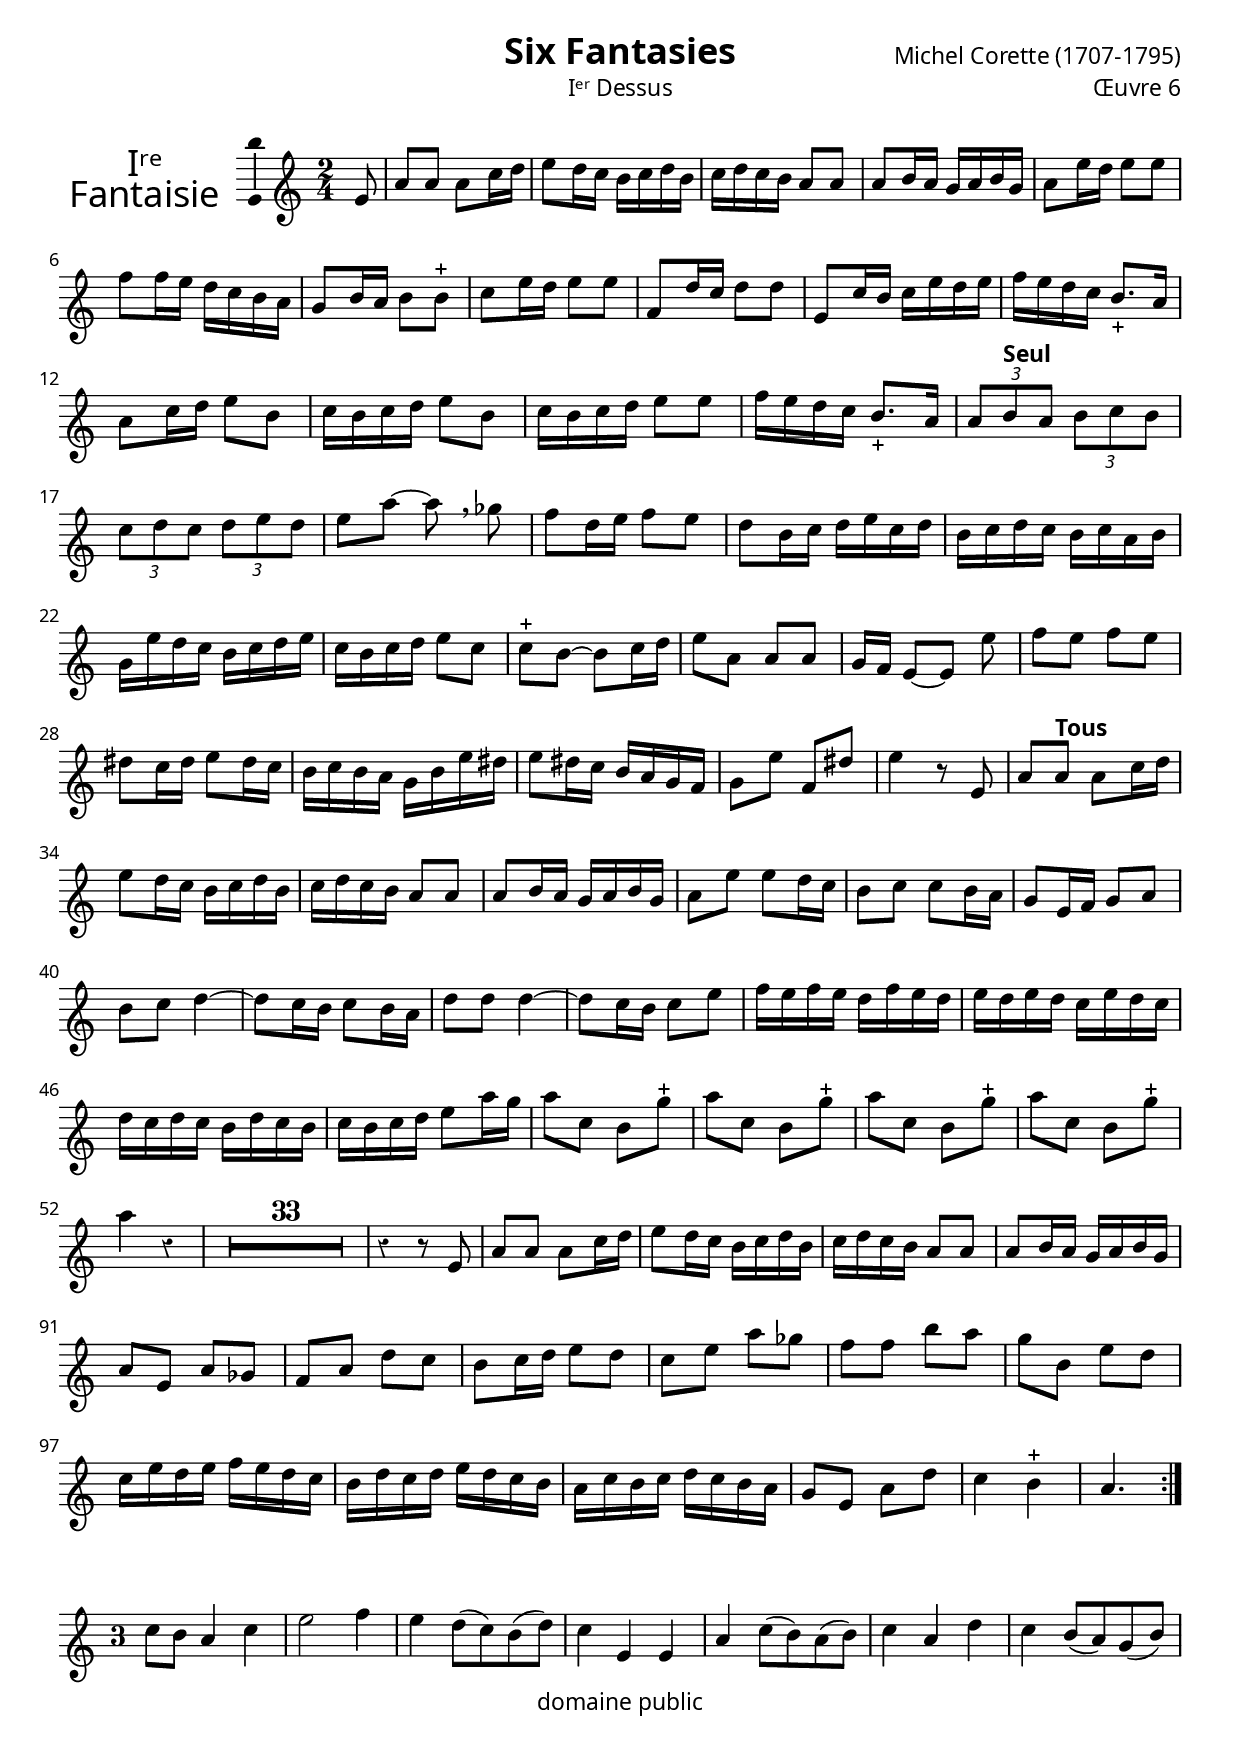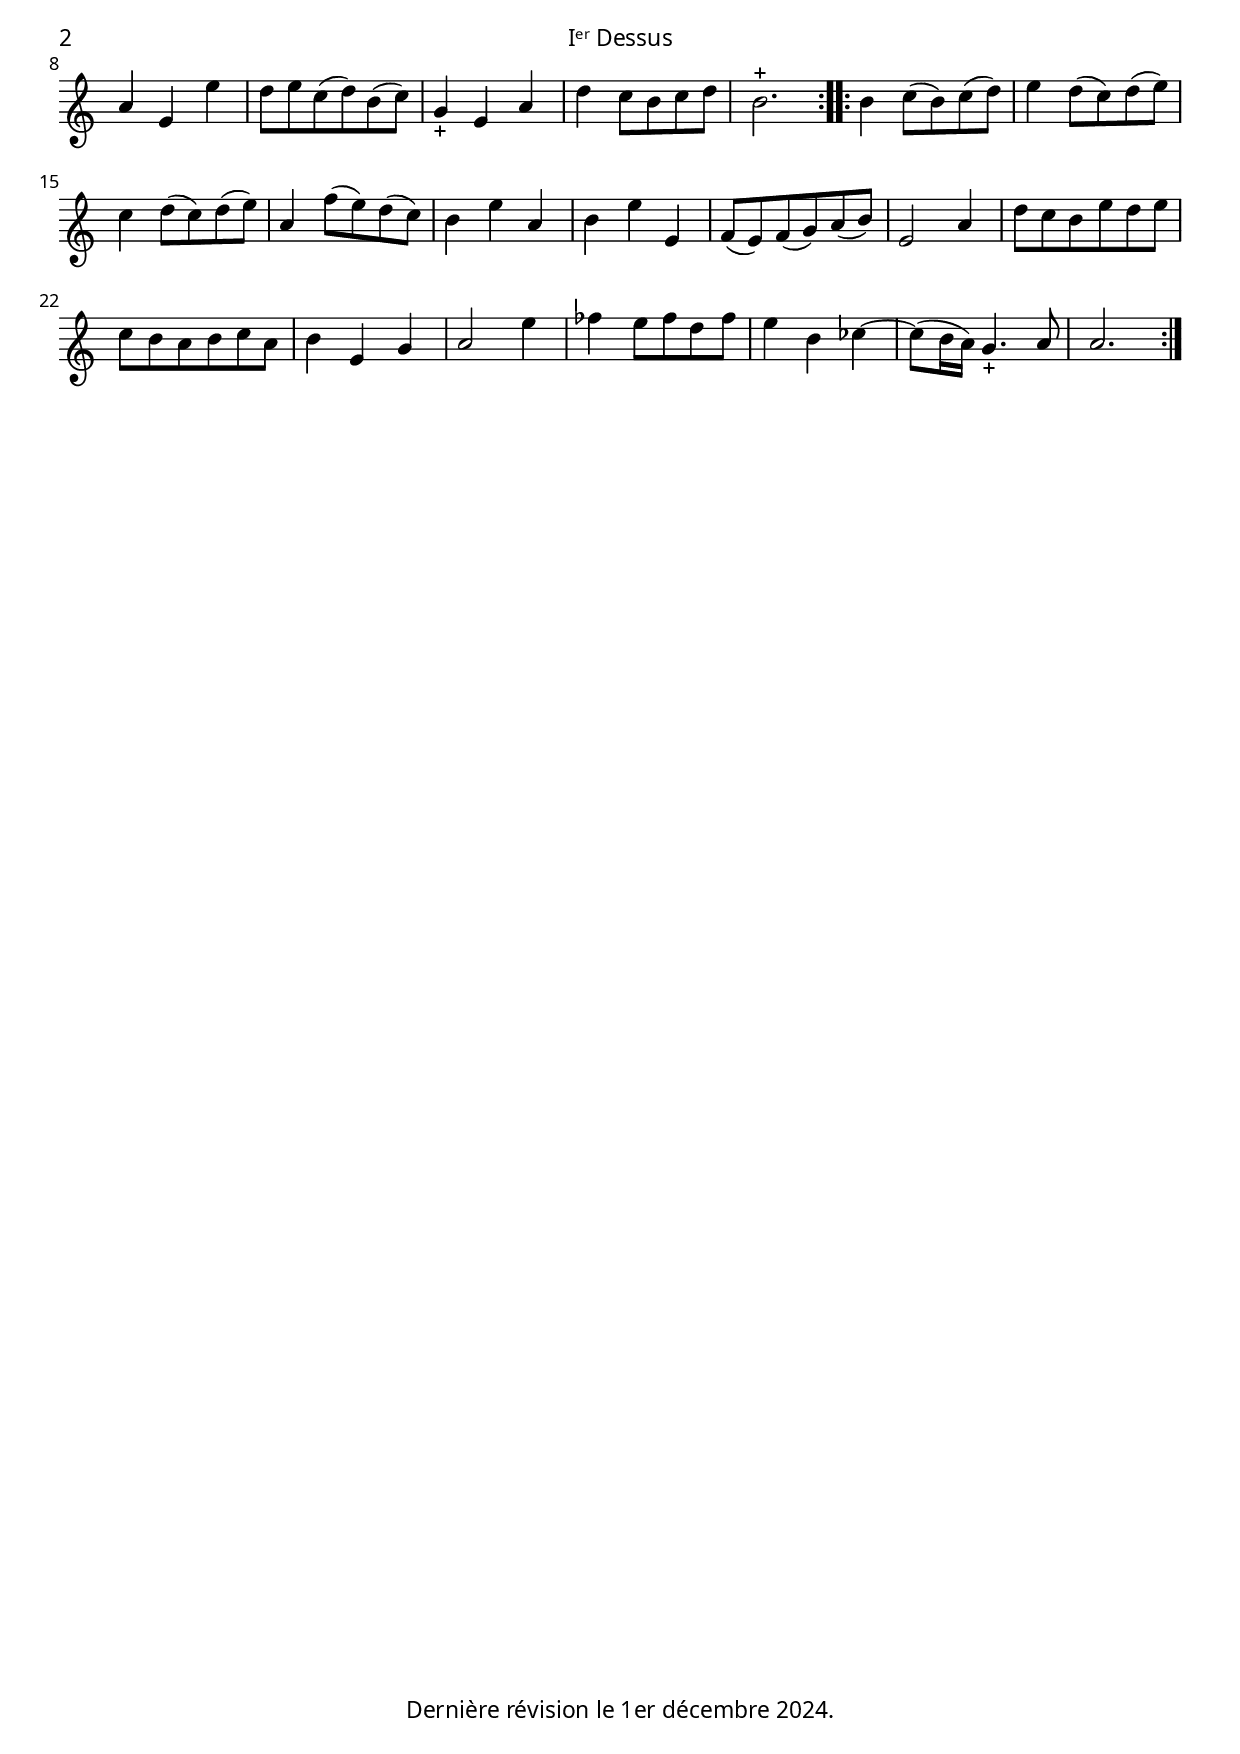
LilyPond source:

\version "2.24.1"
\include "stemside.ily"

\book {
  \bookpart {
    \include "layout.ily"
    \header {
      title = "Six Fantasies"
composer = "Michel Corette (1707-1795)"
opus = "VIᵉ Œuvre"
arranger = "mise en page par Holger Peters"
\include "../../revision_fr.ily"

      instrument = "Iᵉʳ Dessus"
    }
    \score {
  \header {
    piece = "Légèrement"

  }
  \new Staff \with {
    instrumentName = \markup {
      \center-column {
	\line {\fontsize #4 "Iʳᵉ" }
	\line { \fontsize #4 "Fantaisie"}
      }
    }
    midiInstrument = "recorder"
    \consists "Ambitus_engraver"
  } {
    << {\clef french
    {% \once \override Staff.TimeSignature.style = #'single-digit
\time 2/4
\key c \major
\override Staff.Rest.style = #'classical
\compressEmptyMeasures

\transpose c c'' {
  \repeat volta 2 {
    \partial 8 g,8                                      |
    c c c e16 f                                         |
    g8 f16 e d e f d                                    |
    e f e d c8 c                                        |
    c8 d16 c b, c d b,                                  |
    c8 g16 f g8 g                                       | \break
    a8 a16 g f e d c                                    |
    b,8 d16 c d8 d\tre                                  |
    e8 g16 f  g8 g                                      |
    a,8 f16 e f8 f                                      |
    g,8 e16 d e g f g                                   |
    a16 g f e d8.\tre c16                               |
    c8 e16 f g8 d                                       |
    e16 d e f g8 d                                      |
    e16 d e f g8 g                                      |
    a16 g f e d8.\tre c16                               |
    \times 2/3 {c8\tempo "Seul" d c} \times 2/3 {d e d} |
    \times 2/3 {e8 f e} \times 2/3 {f g f}              |
    % g8 c'4 bes8                                       |
    g8 c'8 ~ c' \breathe bes8                           |
    a8 f16 g a8 g                                       |
    f d16 e f g e f                                     |
    d e f e d  e c d                                    | \break
    b, g f e d e f g                                    |
    e d e f g8 e                                        |
    e8\tre d8 ~ d e16 f                                 |
    g8 c c c                                            |
    b,16 a, g,8 ~ [g,] g                                |
    a8 g a g                                            |
    fis e16 fis g8 fis16 e                              |
    d16 e d c b, d g fis                                |
    g8 fis16 e d c b, a,                                |
    b,8 g a, fis                                        |
    g4 r8 g,8                                           |
    c\tempo "Tous" c c e16 f                            |
    g8 f16 e d e f d                                    |
    e f e d c8 c                                        |
    c8 d16 c b, c d b,                                  |
    c8 g g f16 e                                        |
    d8 e e d16 c                                        |
    b,8 g,16 a, b,8 c                                   |
    d8 e f4 ~                                           |
    f8 e16 d e8 d16 c                                   |
    f8 f f4 ~                                           |
    f8 e16 d e8 g                                       |
    a16 g a g f a g f                                   |
    g f g f e g f e                                     |
    f e f e d f e d                                     |
    e d e f g8 c'16 b                                   |
    c'8 e d b\tre                                       |
    c'8 e d b\tre                                       |
    c'8 e d b\tre                                       |
    c'8 e d b\tre                                       |
    c'4 r4                                              |
    R2*33
    r4 r8 g,8                                           |
    c8 c c e16 f                                        |
    g8 f16 e d e f d                                    |
    e f e d c8 c                                        |
    c8 d16 c b, c d b,                                  |
    c8 g, c bes,                                        |
    a, c f e                                            |
    d e16 f g8 f                                        |
    e8 g c' bes                                         |
    a8 a d' c'                                          |
    b d g f                                             |
    e16 g f g a g f e                                   |
    d16 f e f g f e d                                   |
    c e d e f e d c                                     |
    b,8 g, c f                                          |
    e4 d\tre                                            |
    c4.


  }
}
 }
  }
>>
}
\include "layoutPremiere.ily"
\midi { }
}

    \score {
  \header {
    title = "Six Fantasies"
composer = "Michel Corette (1707-1795)"
opus = "VIᵉ Œuvre"
arranger = "mise en page par Holger Peters"
\include "../../revision_fr.ily"

  }
  \new Staff \with {
    midiInstrument = "recorder"
  } {
    << {\clef french
    {
\once \override Staff.TimeSignature.style = #'single-digit
\time 3/4
\key c \major
\override Staff.Rest.style = #'classical
\compressEmptyMeasures


\transpose c c'' {
  \repeat volta 2 {
    e8 d c4 e          |
    g2 a4              |
    g4 f8 (e) d (f)    |
    e4 g, g,           |
    c4 e8 (d) c (d) |
    e4 c f |
    e4 d8 (c) b, (d) |
    c4 g, g |
    f8 g e (f) d (e)|
    b,4\tre g,4 c |
    f4 e8 d e f |
    d2.\tre
  }
  \repeat volta 2 {
    d4 e8 (d) e (f) |
    g4 f8 (e) f (g)|
    e4 f8 (e) f (g)
    c4 a8 (g) f (e) |
    d4 g c |
    d g g, |
    a,8 (g,) a, (b,) c (d)|
    g,2 c4 |
    f8 e d g f g |
    e d c d e c |
    d4 g, b, | c2 g4 |
    as4 g8 as f as |
    g4 d es ~ |
    es8 (d16 c) b,4.\tre c8 |
    c2.
    }
}
 }
  }
>>
}
\layout { }
\midi { }
}

  }
}
% vim:sw=2:ts=2:et:
